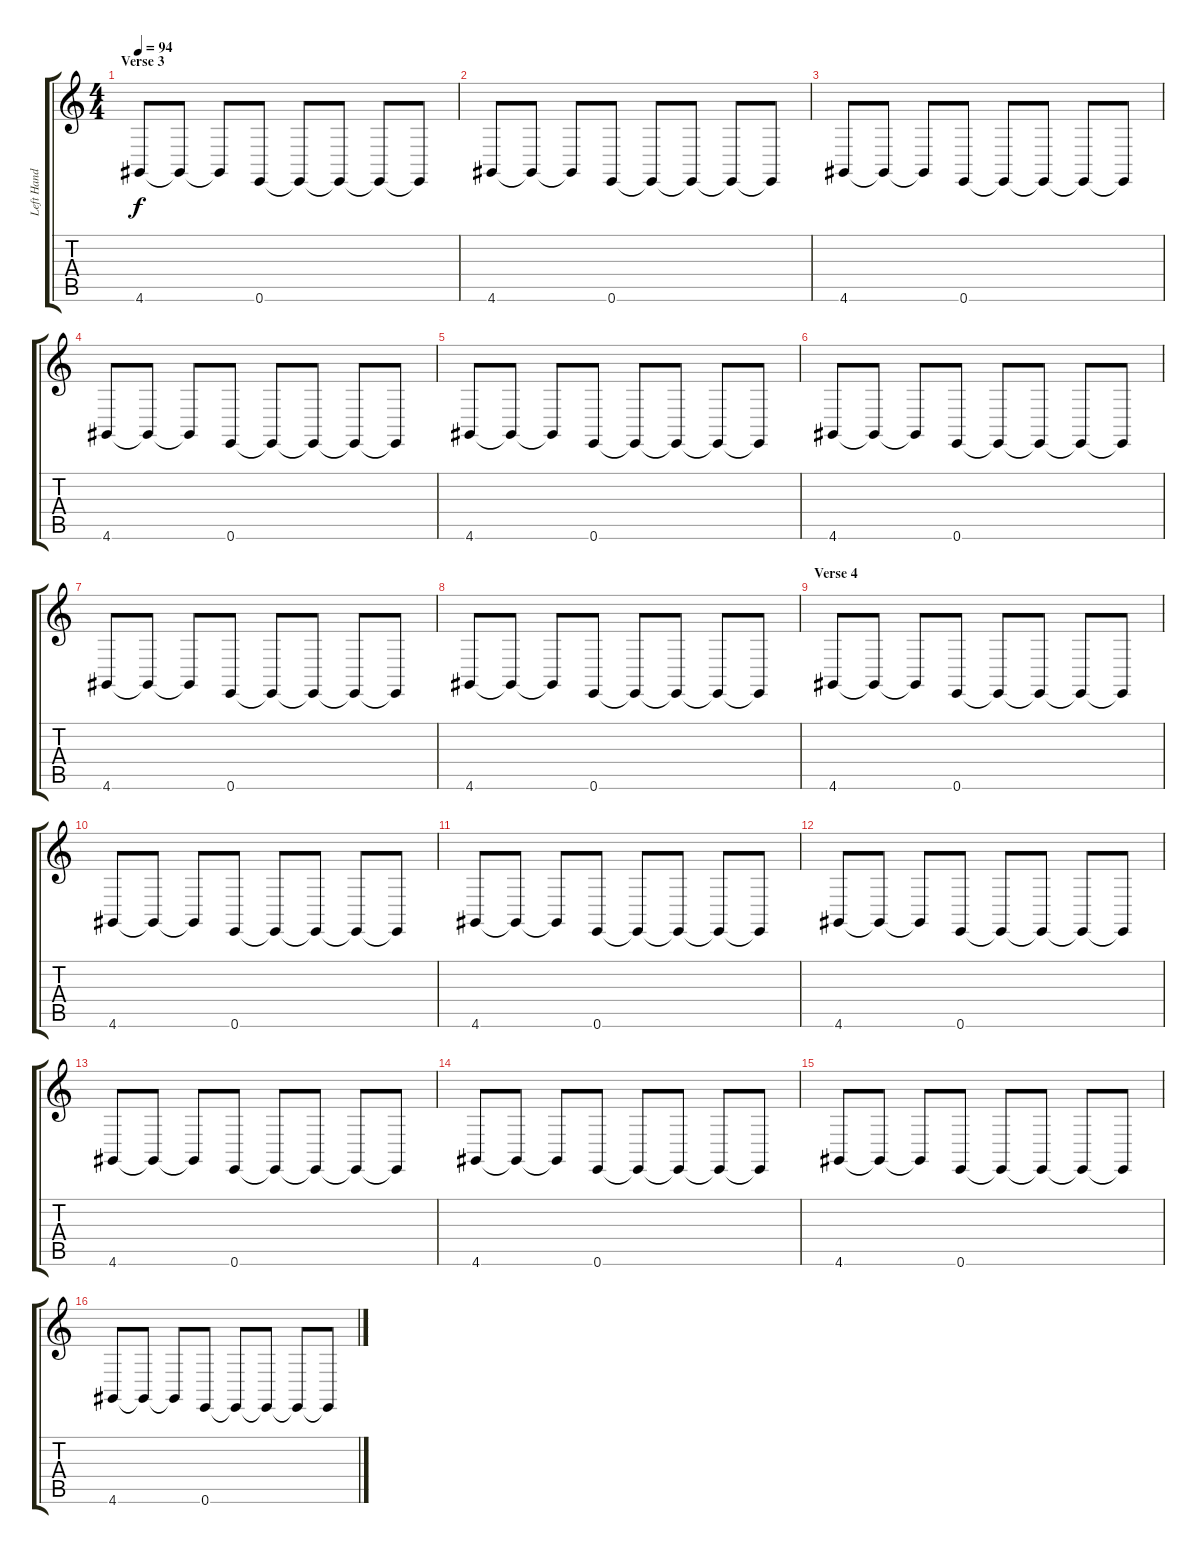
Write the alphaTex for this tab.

\track ("Left Hand" "Left Hand") {instrument acousticgrandpiano}
\staff {score tabs}
\tuning (E4 B3 G3 D3 A2 E2) {hide}
\ts (4 4)
\section ("" "Verse 3")
\tempo 94
\clef g2
\ks c
4.6.8{dy f} 4.6{t}.8 4.6{t}.8 0.6.8 0.6{t}.8 0.6{t}.8 0.6{t}.8 0.6{t}.8 |
4.6.8 4.6{t}.8 4.6{t}.8 0.6.8 0.6{t}.8 0.6{t}.8 0.6{t}.8 0.6{t}.8 |
4.6.8 4.6{t}.8 4.6{t}.8 0.6.8 0.6{t}.8 0.6{t}.8 0.6{t}.8 0.6{t}.8 |
4.6.8 4.6{t}.8 4.6{t}.8 0.6.8 0.6{t}.8 0.6{t}.8 0.6{t}.8 0.6{t}.8 |
4.6.8 4.6{t}.8 4.6{t}.8 0.6.8 0.6{t}.8 0.6{t}.8 0.6{t}.8 0.6{t}.8 |
4.6.8 4.6{t}.8 4.6{t}.8 0.6.8 0.6{t}.8 0.6{t}.8 0.6{t}.8 0.6{t}.8 |
4.6.8 4.6{t}.8 4.6{t}.8 0.6.8 0.6{t}.8 0.6{t}.8 0.6{t}.8 0.6{t}.8 |
4.6.8 4.6{t}.8 4.6{t}.8 0.6.8 0.6{t}.8 0.6{t}.8 0.6{t}.8 0.6{t}.8 |
\section ("" "Verse 4")
4.6.8 4.6{t}.8 4.6{t}.8 0.6.8 0.6{t}.8 0.6{t}.8 0.6{t}.8 0.6{t}.8 |
4.6.8 4.6{t}.8 4.6{t}.8 0.6.8 0.6{t}.8 0.6{t}.8 0.6{t}.8 0.6{t}.8 |
4.6.8 4.6{t}.8 4.6{t}.8 0.6.8 0.6{t}.8 0.6{t}.8 0.6{t}.8 0.6{t}.8 |
4.6.8 4.6{t}.8 4.6{t}.8 0.6.8 0.6{t}.8 0.6{t}.8 0.6{t}.8 0.6{t}.8 |
4.6.8 4.6{t}.8 4.6{t}.8 0.6.8 0.6{t}.8 0.6{t}.8 0.6{t}.8 0.6{t}.8 |
4.6.8 4.6{t}.8 4.6{t}.8 0.6.8 0.6{t}.8 0.6{t}.8 0.6{t}.8 0.6{t}.8 |
4.6.8 4.6{t}.8 4.6{t}.8 0.6.8 0.6{t}.8 0.6{t}.8 0.6{t}.8 0.6{t}.8 |
4.6.8 4.6{t}.8 4.6{t}.8 0.6.8 0.6{t}.8 0.6{t}.8 0.6{t}.8 0.6{t}.8
